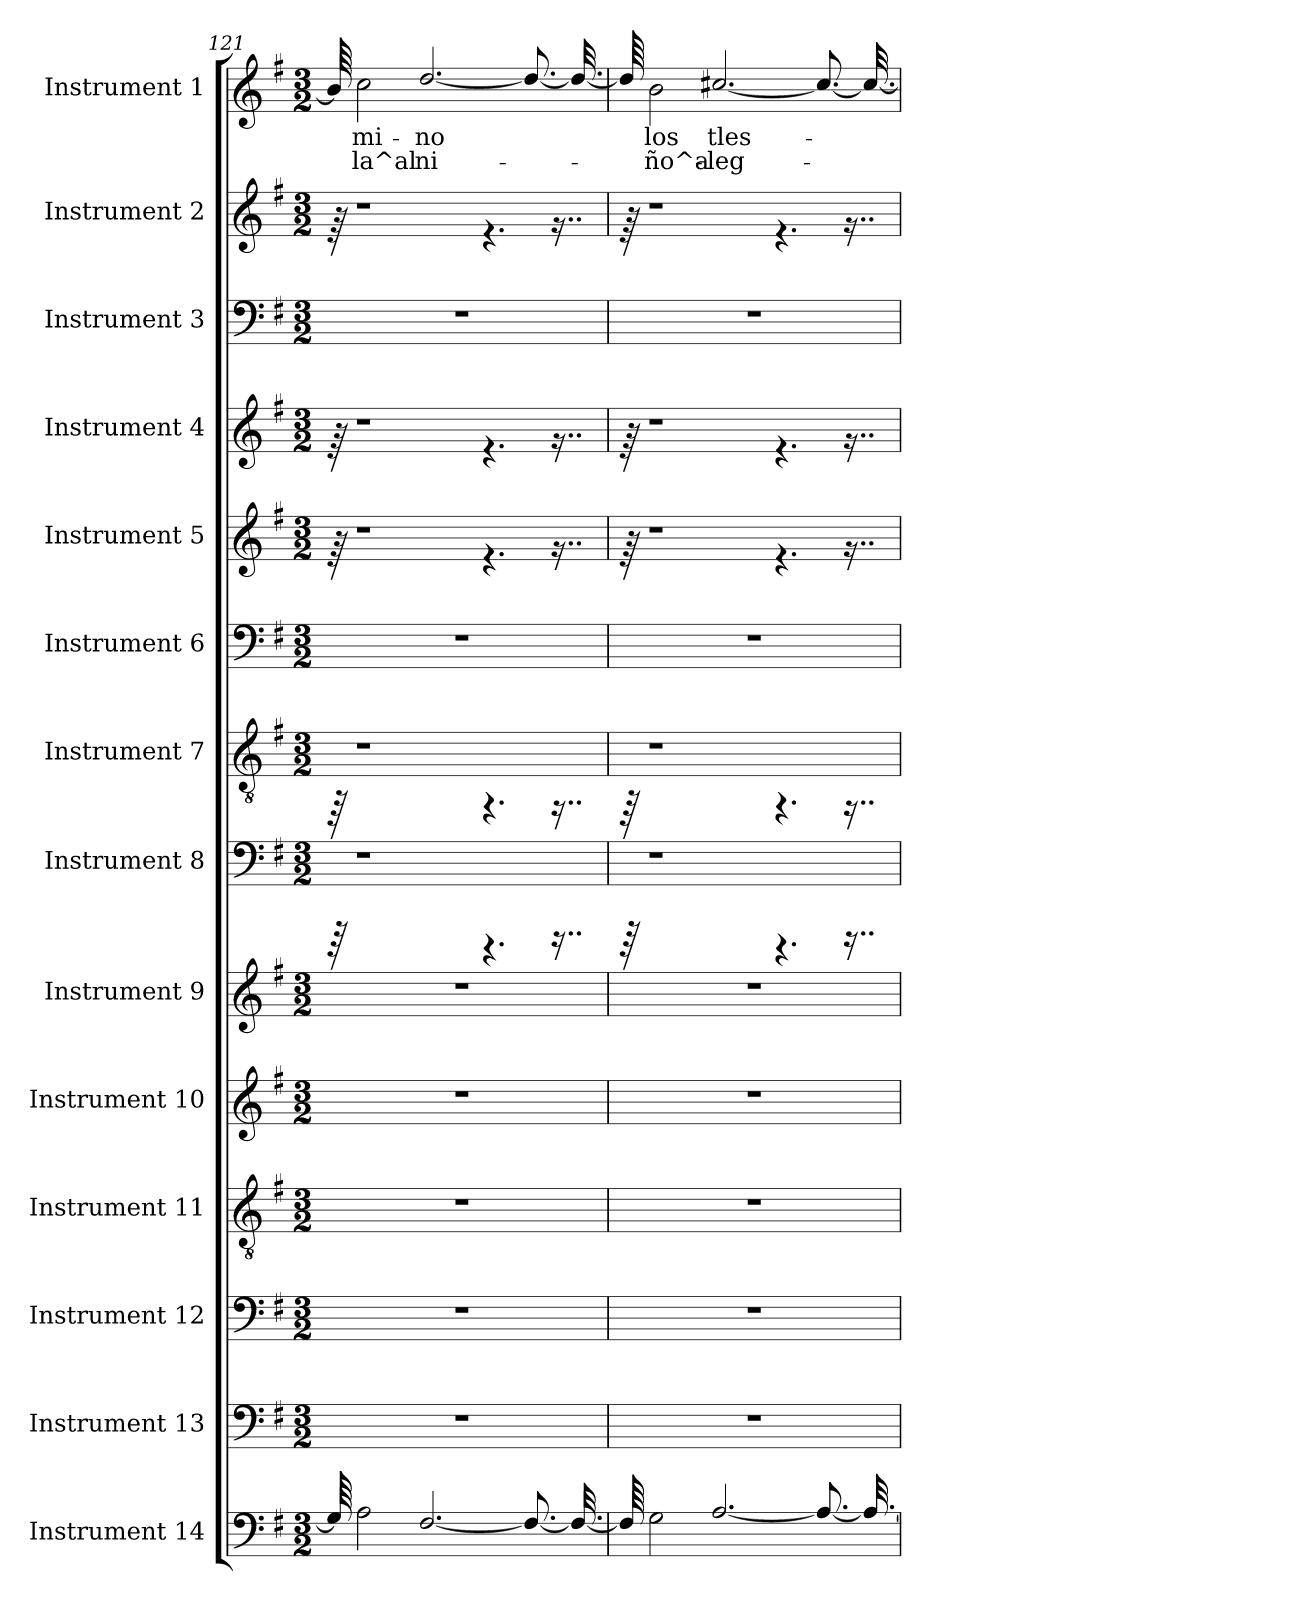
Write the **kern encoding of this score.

**kern	**kern	**kern	**kern	**kern	**kern	**kern	**kern	**kern	**kern	**kern	**kern	**kern	**kern	**text	**text
*part14	*part13	*part12	*part11	*part10	*part9	*part8	*part7	*part6	*part5	*part4	*part3	*part2	*part1	*part1	*part1
*staff14	*staff13	*staff12	*staff11	*staff10	*staff9	*staff8	*staff7	*staff6	*staff5	*staff4	*staff3	*staff2	*staff1	*staff1	*staff1
*I"Instrument 14	*I"Instrument 13	*I"Instrument 12	*I"Instrument 11	*I"Instrument 10	*I"Instrument 9	*I"Instrument 8	*I"Instrument 7	*I"Instrument 6	*I"Instrument 5	*I"Instrument 4	*I"Instrument 3	*I"Instrument 2	*I"Instrument 1	*	*
*clefF4	*clefF4	*clefF4	*clefGv2	*clefG2	*clefG2	*clefF4	*clefGv2	*clefF4	*clefG2	*clefG2	*clefF4	*clefG2	*clefG2	*	*
*k[f#]	*k[f#]	*k[f#]	*k[f#]	*k[f#]	*k[f#]	*k[f#]	*k[f#]	*k[f#]	*k[f#]	*k[f#]	*k[f#]	*k[f#]	*k[f#]	*	*
*G:	*G:	*G:	*G:	*G:	*G:	*G:	*G:	*G:	*G:	*G:	*G:	*G:	*G:	*	*
*M3/2	*M3/2	*M3/2	*M3/2	*M3/2	*M3/2	*M3/2	*M3/2	*M3/2	*M3/2	*M3/2	*M3/2	*M3/2	*M3/2	*	*
=121	=121	=121	=121	=121	=121	=121	=121	=121	=121	=121	=121	=121	=121	=121	=121
64G#/]	1.r	1.r	1.r	1.r	1.r	64rCCC	64rFF	1.r	64rf	64rf	1.r	64rf	64b/]	.	.
!	!	!	!	!	!	!	!	!	!	!	!	!	!	!LO:LY:b:cj	!LO:LY:b:cj
2A\	.	.	.	.	.	1r	1r	.	1r	1r	.	1r	2cc\	-mi-	-la^al
!	!	!	!	!	!	!	!	!	!	!	!	!	!	!LO:LY:b:cj	!LO:LY:b:cj
[<2.F#/	.	.	.	.	.	.	.	.	.	.	.	.	[<2.dd/	no	ni-
.	.	.	.	.	.	4.rCCC	4.rFF	.	4.rf	4.rf	.	4.rf	.	.	.
8.F#/_<	.	.	.	.	.	.	.	.	.	.	.	.	8.dd/_<	.	.
.	.	.	.	.	.	16..rCCC	16..rFF	.	16..rf	16..rf	.	16..rf	.	.	.
32.F#/_<	.	.	.	.	.	.	.	.	.	.	.	.	32.dd/_<	.	.
=122	=122	=122	=122	=122	=122	=122	=122	=122	=122	=122	=122	=122	=122	=122	=122
64F#/]	1.r	1.r	1.r	1.r	1.r	64rCCC	64rFF	1.r	64rf	64rf	1.r	64rf	64dd/]	.	.
!	!	!	!	!	!	!	!	!	!	!	!	!	!	!LO:LY:b:cj	!LO:LY:b:cj
2G\	.	.	.	.	.	1r	1r	.	1r	1r	.	1r	2b\	-los	ño^a-
!	!	!	!	!	!	!	!	!	!	!	!	!	!	!LO:LY:b:cj	!LO:LY:b:cj
[<2.A/	.	.	.	.	.	.	.	.	.	.	.	.	[<2.cc#X/	-tles-	-leg-
.	.	.	.	.	.	4.rCCC	4.rFF	.	4.rf	4.rf	.	4.rf	.	.	.
8.A/_<	.	.	.	.	.	.	.	.	.	.	.	.	8.cc#/_<	.	.
.	.	.	.	.	.	16..rCCC	16..rFF	.	16..rf	16..rf	.	16..rf	.	.	.
32.A/_<	.	.	.	.	.	.	.	.	.	.	.	.	32.cc#/_<	.	.
=	=	=	=	=	=	=	=	=	=	=	=	=	=	=	=
*-	*-	*-	*-	*-	*-	*-	*-	*-	*-	*-	*-	*-	*-	*-	*-
